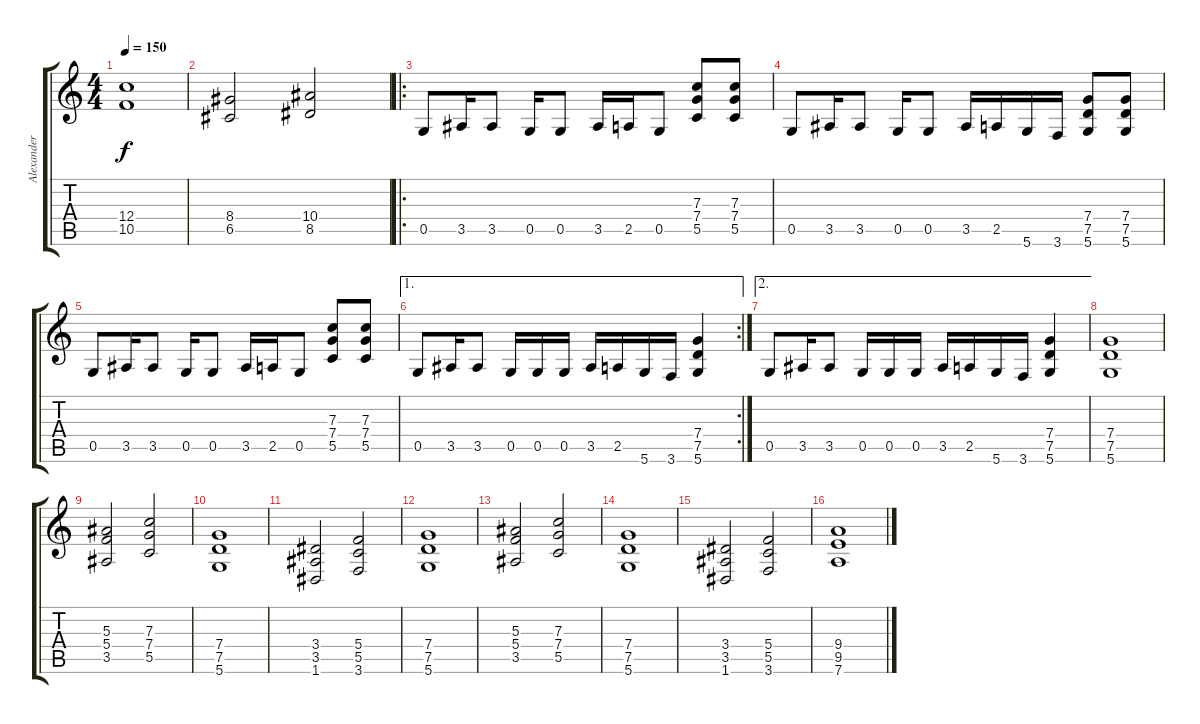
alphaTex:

\track ("Alexander Kuoppala" "Alexander ") {instrument distortionguitar}
\staff {score tabs}
\tuning (D4 A3 F3 C3 G2 D2) {hide}
\ts (4 4)
\tempo 150
\clef g2
\ks c
(12.4 10.5).1{dy f} |
(8.4 6.5).2 (10.4 8.5).2 |
\ro
0.5.8 3.5.16 3.5.8 0.5.16 0.5.8 3.5.16 2.5.16 0.5.8 (7.3 7.4 5.5).8 (7.3 7.4 5.5).8 |
0.5.8 3.5.16 3.5.8 0.5.16 0.5.8 3.5.16 2.5.16 5.6.16 3.6.16 (7.4 7.5 5.6).8 (7.4 7.5 5.6).8 |
0.5.8 3.5.16 3.5.8 0.5.16 0.5.8 3.5.16 2.5.16 0.5.8 (7.3 7.4 5.5).8 (7.3 7.4 5.5).8 |
\ae 1
\rc 2
0.5.8 3.5.16 3.5.8 0.5.16 0.5.16 0.5.16 3.5.16 2.5.16 5.6.16 3.6.16 (7.4 7.5 5.6).4 |
\ae 2
0.5.8 3.5.16 3.5.8 0.5.16 0.5.16 0.5.16 3.5.16 2.5.16 5.6.16 3.6.16 (7.4 7.5 5.6).4 |
(7.4 7.5 5.6).1 |
(5.3 5.4 3.5).2 (7.3 7.4 5.5).2 |
(7.4 7.5 5.6).1 |
(3.4 3.5 1.6).2 (5.4 5.5 3.6).2 |
(7.4 7.5 5.6).1 |
(5.3 5.4 3.5).2 (7.3 7.4 5.5).2 |
(7.4 7.5 5.6).1 |
(3.4 3.5 1.6).2 (5.4 5.5 3.6).2 |
(9.4 9.5 7.6).1
